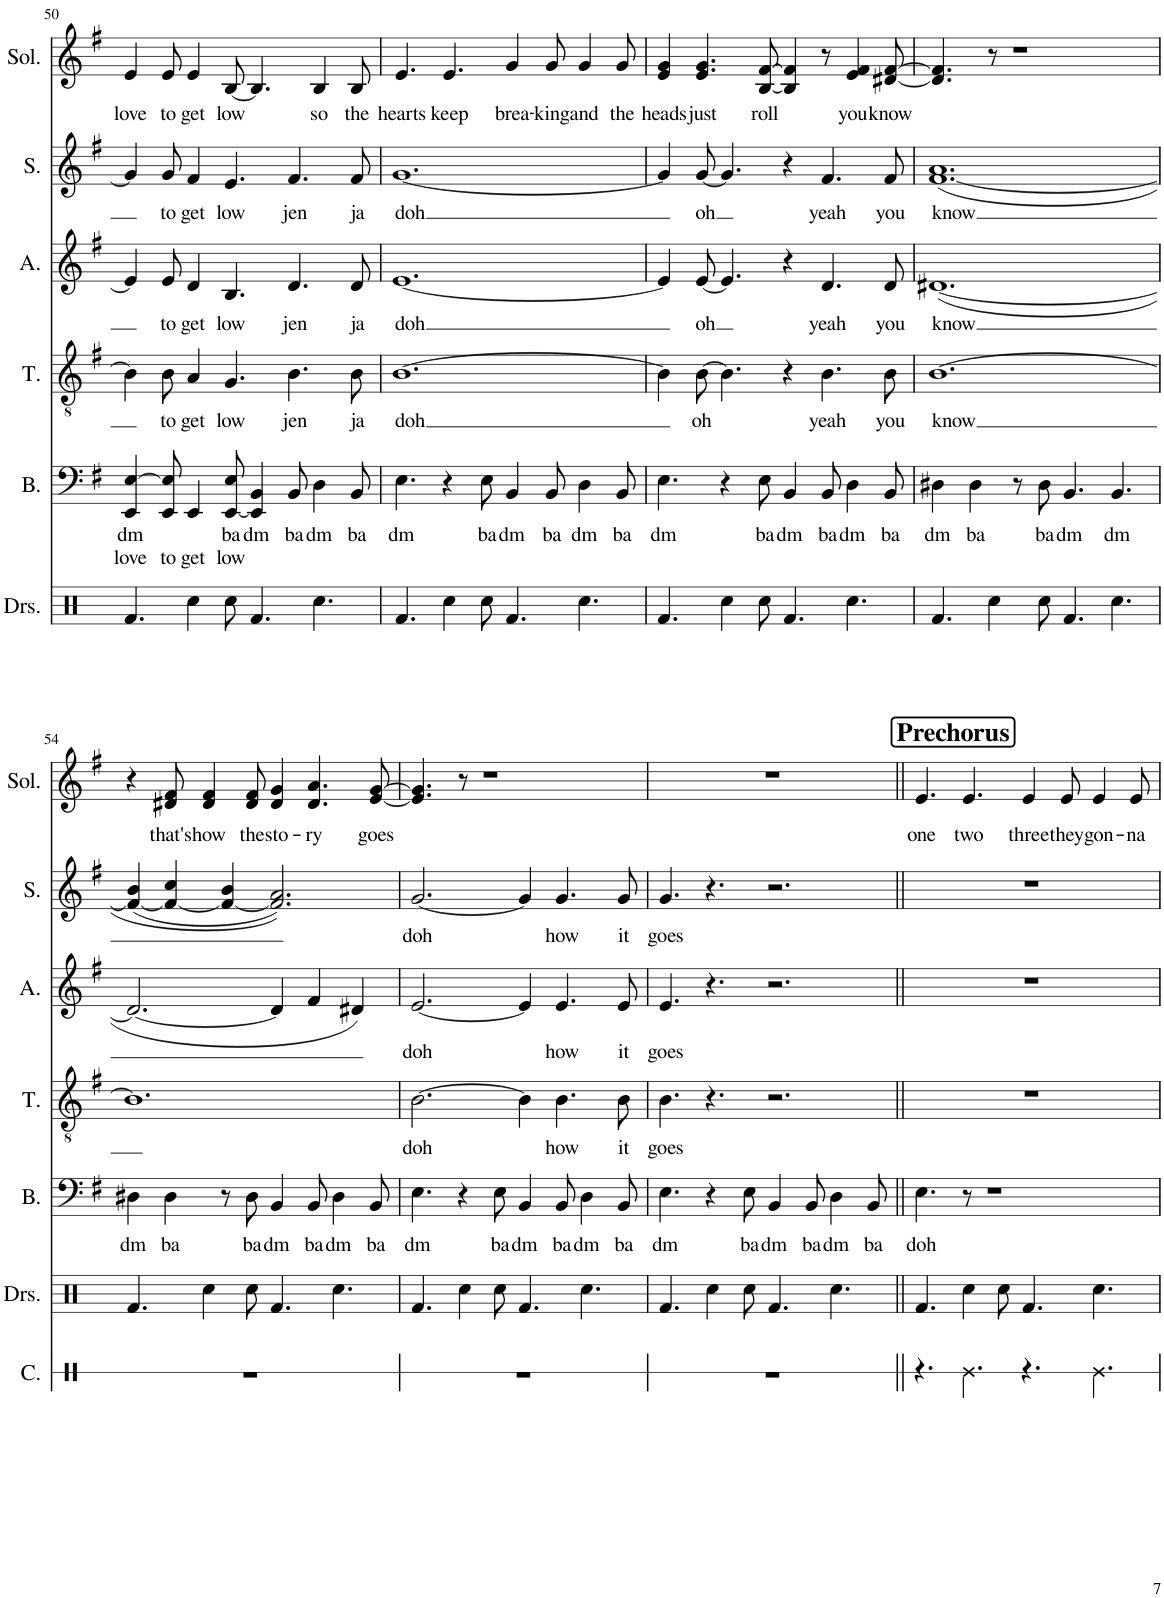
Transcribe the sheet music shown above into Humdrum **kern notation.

**kern	**text	**text	**kern	**text	**kern	**text	**kern	**text	**kern	**text
*part5	*part5	*part5	*part4	*part4	*part3	*part3	*part2	*part2	*part1	*part1
*staff5	*staff5	*staff5	*staff4	*staff4	*staff3	*staff3	*staff2	*staff2	*staff1	*staff1
*I"Bass	*	*	*I"Tenor	*	*I"Alto	*	*I"Soprano	*	*I"Solo	*
*I'B.	*	*	*I'T.	*	*I'A.	*	*I'S.	*	*I'Sol.	*
!!LO:PB:g=z
*clefF4	*	*	*clefGv2	*	*clefG2	*	*clefG2	*	*clefG2	*
*k[f#]	*	*	*k[f#]	*	*k[f#]	*	*k[f#]	*	*k[f#]	*
*M12/8	*	*	*M12/8	*	*M12/8	*	*M12/8	*	*M12/8	*
=50	=50	=50	=50	=50	=50	=50	=50	=50	=50	=50
!	!LO:LY:b	!LO:LY:b	!	!	!	!	!	!	!	!LO:LY:b
4EE/ [4E/	dm	love	4B\]	.	4e/]	.	4g/]	.	4e/	love
!	!	!LO:LY:b	!	!LO:LY:b	!	!LO:LY:b	!	!LO:LY:b	!	!LO:LY:b
8EE/ 8E/]	.	to	8B\	to	8e/	to	8g/	to	8e/	to
!	!	!LO:LY:b	!	!LO:LY:b	!	!LO:LY:b	!	!LO:LY:b	!	!LO:LY:b
4EE/	.	get	4A/	get	4d/	get	4f#/	get	4e/	get
!	!LO:LY:b	!LO:LY:b	!	!LO:LY:b	!	!LO:LY:b	!	!LO:LY:b	!	!LO:LY:b
[8EE/ 8E/	ba	low	4.G/	low	4.B/	low	4.e/	low	[8B/	low
!	!LO:LY:b	!	!	!	!	!	!	!	!	!
4EE/] 4BB/	dm	.	.	.	.	.	.	.	4.B/]	.
!	!LO:LY:b	!	!	!LO:LY:b	!	!LO:LY:b	!	!LO:LY:b	!	!
8BB/	ba	.	4.B\	jen	4.d/	jen	4.f#/	jen	.	.
!	!LO:LY:b	!	!	!	!	!	!	!	!	!LO:LY:b
4D\	dm	.	.	.	.	.	.	.	4B/	so
!	!LO:LY:b	!	!	!LO:LY:b	!	!LO:LY:b	!	!LO:LY:b	!	!LO:LY:b
8BB/	ba	.	8B\	ja	8d/	ja	8f#/	ja	8B/	the
=51	=51	=51	=51	=51	=51	=51	=51	=51	=51	=51
!	!LO:LY:b	!	!	!LO:LY:b	!	!LO:LY:b	!	!LO:LY:b	!	!LO:LY:b
4.E\	dm	.	[1.B	doh	[1.e	doh	[1.g	doh	4.e/	hearts
!	!	!	!	!	!	!	!	!	!	!LO:LY:b
4r	.	.	.	.	.	.	.	.	4.e/	keep
!	!LO:LY:b	!	!	!	!	!	!	!	!	!
8E\	ba	.	.	.	.	.	.	.	.	.
!	!LO:LY:b	!	!	!	!	!	!	!	!	!LO:LY:b
4BB/	dm	.	.	.	.	.	.	.	4g/	brea-
!	!LO:LY:b	!	!	!	!	!	!	!	!	!LO:LY:b
8BB/	ba	.	.	.	.	.	.	.	8g/	-king
!	!LO:LY:b	!	!	!	!	!	!	!	!	!LO:LY:b
4D\	dm	.	.	.	.	.	.	.	4g/	and
!	!LO:LY:b	!	!	!	!	!	!	!	!	!LO:LY:b
8BB/	ba	.	.	.	.	.	.	.	8g/	the
=52	=52	=52	=52	=52	=52	=52	=52	=52	=52	=52
!	!LO:LY:b	!	!	!	!	!	!	!	!	!LO:LY:b
4.E\	dm	.	4B\]	.	4e/]	.	4g/]	.	4e/ 4g/	heads
!	!	!	!	!LO:LY:b	!	!LO:LY:b	!	!LO:LY:b	!	!LO:LY:b
.	.	.	[8B\	oh	[8e/	oh	[8g/	oh	4.e/ 4.g/	just
4r	.	.	4.B\]	.	4.e/]	.	4.g/]	.	.	.
!	!LO:LY:b	!	!	!	!	!	!	!	!	!LO:LY:b
8E\	ba	.	.	.	.	.	.	.	[8B/ [8f#/	roll
!	!LO:LY:b	!	!	!	!	!	!	!	!	!
4BB/	dm	.	4r	.	4r	.	4r	.	4B/] 4f#/]	.
!	!LO:LY:b	!	!	!LO:LY:b	!	!LO:LY:b	!	!LO:LY:b	!	!
8BB/	ba	.	4.B\	yeah	4.d/	yeah	4.f#/	yeah	8r	.
!	!LO:LY:b	!	!	!	!	!	!	!	!	!LO:LY:b
4D\	dm	.	.	.	.	.	.	.	4e/ 4f#/	you
!	!LO:LY:b	!	!	!LO:LY:b	!	!LO:LY:b	!	!LO:LY:b	!	!LO:LY:b
8BB/	ba	.	8B\	you	8d/	you	8f#/	you	[8d#X/ [8f#/	know
=53	=53	=53	=53	=53	=53	=53	=53	=53	=53	=53
!	!LO:LY:b	!	!	!LO:LY:b	!	!LO:LY:b	!	!LO:LY:b	!	!
4D#X\	dm	.	[1.B	know	([1.d#X	know	([1.f# 1.a	know	4.d#/] 4.f#/]	.
!	!LO:LY:b	!	!	!	!	!	!	!	!	!
4D#\	ba	.	.	.	.	.	.	.	.	.
.	.	.	.	.	.	.	.	.	8r	.
8r	.	.	.	.	.	.	.	.	1r	.
!	!LO:LY:b	!	!	!	!	!	!	!	!	!
8D#\	ba	.	.	.	.	.	.	.	.	.
!	!LO:LY:b	!	!	!	!	!	!	!	!	!
4.BB/	dm	.	.	.	.	.	.	.	.	.
!	!LO:LY:b	!	!	!	!	!	!	!	!	!
4.BB/	dm	.	.	.	.	.	.	.	.	.
!!LO:LB:g=z
=54	=54	=54	=54	=54	=54	=54	=54	=54	=54	=54
!	!LO:LY:b	!	!	!	!	!	!	!	!	!
4D#X\	dm	.	1.B]	.	2.d#/_	.	(4f#/_ 4b/	.	4r	.
!	!LO:LY:b	!	!	!	!	!	!	!	!	!LO:LY:b
4D#\	ba	.	.	.	.	.	4f#/_ 4cc/	.	8d#X/ 8f#/	that's
!	!	!	!	!	!	!	!	!	!	!LO:LY:b
.	.	.	.	.	.	.	.	.	4d#/ 4f#/	how
8r	.	.	.	.	.	.	4f#/_ 4b/	.	.	.
!	!LO:LY:b	!	!	!	!	!	!	!	!	!LO:LY:b
8D#\	ba	.	.	.	.	.	.	.	8d#/ 8f#/	the
!	!LO:LY:b	!	!	!	!	!	!	!	!	!LO:LY:b
4BB/	dm	.	.	.	4d#/]	.	2.f#/] 2.a/))	.	4d#/ 4g/	sto-
!	!LO:LY:b	!	!	!	!	!	!	!	!	!LO:LY:b
8BB/	ba	.	.	.	4f#/	.	.	.	4.d#/ 4.a/	-ry
!	!LO:LY:b	!	!	!	!	!	!	!	!	!
4D#\	dm	.	.	.	.	.	.	.	.	.
.	.	.	.	.	4d#X/)	.	.	.	.	.
!	!LO:LY:b	!	!	!	!	!	!	!	!	!LO:LY:b
8BB/	ba	.	.	.	.	.	.	.	[8e/ [8g/	goes
=55	=55	=55	=55	=55	=55	=55	=55	=55	=55	=55
!	!LO:LY:b	!	!	!LO:LY:b	!	!LO:LY:b	!	!LO:LY:b	!	!
4.E\	dm	.	[2.B\	doh	[2.e/	doh	[2.g/	doh	4.e/] 4.g/]	.
4r	.	.	.	.	.	.	.	.	8r	.
.	.	.	.	.	.	.	.	.	1r	.
!	!LO:LY:b	!	!	!	!	!	!	!	!	!
8E\	ba	.	.	.	.	.	.	.	.	.
!	!LO:LY:b	!	!	!	!	!	!	!	!	!
4BB/	dm	.	4B\]	.	4e/]	.	4g/]	.	.	.
!	!LO:LY:b	!	!	!LO:LY:b	!	!LO:LY:b	!	!LO:LY:b	!	!
8BB/	ba	.	4.B\	how	4.e/	how	4.g/	how	.	.
!	!LO:LY:b	!	!	!	!	!	!	!	!	!
4D\	dm	.	.	.	.	.	.	.	.	.
!	!LO:LY:b	!	!	!LO:LY:b	!	!LO:LY:b	!	!LO:LY:b	!	!
8BB/	ba	.	8B\	it	8e/	it	8g/	it	.	.
=56	=56	=56	=56	=56	=56	=56	=56	=56	=56	=56
!	!LO:LY:b	!	!	!LO:LY:b	!	!LO:LY:b	!	!LO:LY:b	!	!
4.E\	dm	.	4.B\	goes	4.e/	goes	4.g/	goes	1.r	.
4r	.	.	4.r	.	4.r	.	4.r	.	.	.
!	!LO:LY:b	!	!	!	!	!	!	!	!	!
8E\	ba	.	.	.	.	.	.	.	.	.
!	!LO:LY:b	!	!	!	!	!	!	!	!	!
4BB/	dm	.	2.r	.	2.r	.	2.r	.	.	.
!	!LO:LY:b	!	!	!	!	!	!	!	!	!
8BB/	ba	.	.	.	.	.	.	.	.	.
!	!LO:LY:b	!	!	!	!	!	!	!	!	!
4D\	dm	.	.	.	.	.	.	.	.	.
!	!LO:LY:b	!	!	!	!	!	!	!	!	!
8BB/	ba	.	.	.	.	.	.	.	.	.
!!LO:REH:place=s1:a:B:cj:fs=14:t=Prechorus
=57||	=57||	=57||	=57||	=57||	=57||	=57||	=57||	=57||	=57||	=57||
!	!LO:LY:b	!	!	!	!	!	!	!	!	!LO:LY:b
4.E\	doh	.	1.r	.	1.r	.	1.r	.	4.e/	one
!	!	!	!	!	!	!	!	!	!	!LO:LY:b
8r	.	.	.	.	.	.	.	.	4.e/	two
1r	.	.	.	.	.	.	.	.	.	.
!	!	!	!	!	!	!	!	!	!	!LO:LY:b
.	.	.	.	.	.	.	.	.	4e/	three
!	!	!	!	!	!	!	!	!	!	!LO:LY:b
.	.	.	.	.	.	.	.	.	8e/	they
!	!	!	!	!	!	!	!	!	!	!LO:LY:b
.	.	.	.	.	.	.	.	.	4e/	gon-
!	!	!	!	!	!	!	!	!	!	!LO:LY:b
.	.	.	.	.	.	.	.	.	8e/	-na
=	=	=	=	=	=	=	=	=	=	=
*-	*-	*-	*-	*-	*-	*-	*-	*-	*-	*-
